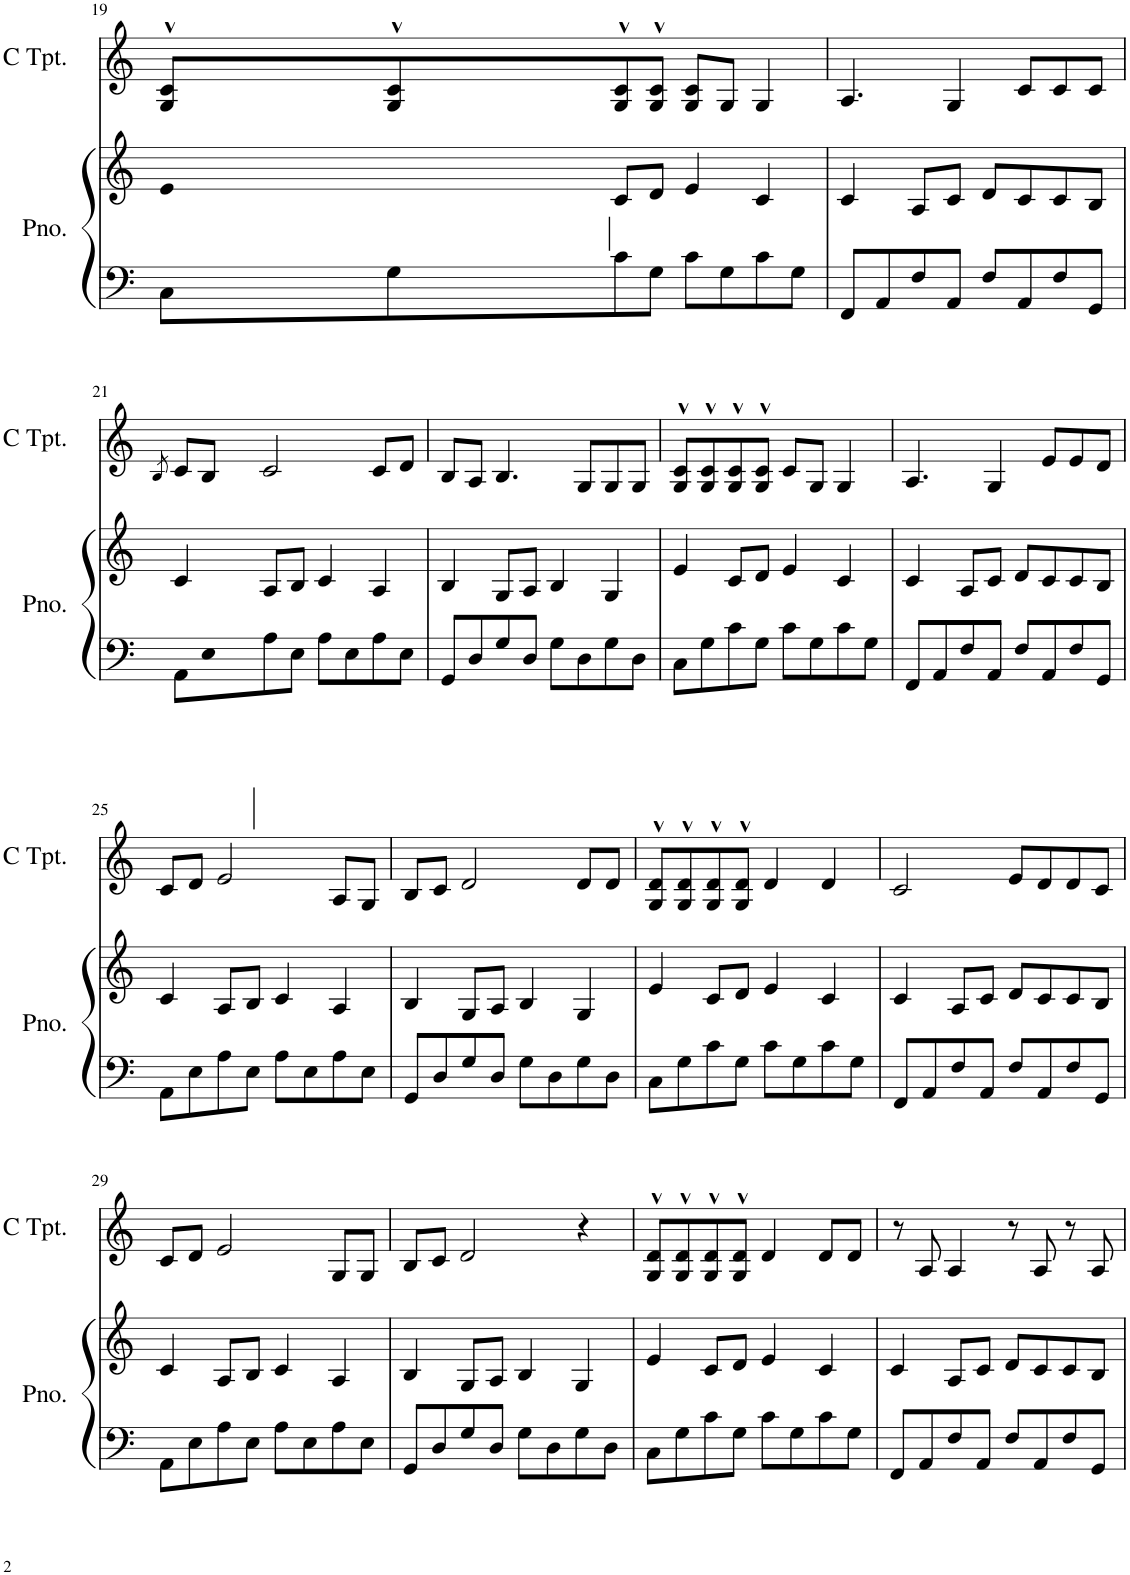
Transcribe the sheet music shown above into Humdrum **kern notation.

**kern	**kern	**kern
*part2	*part2	*part1
*staff3	*staff2	*staff1
*I"Piano	*	*I"C Trumpet
*I'Pno.	*	*I'C Tpt.
!!LO:PB:g=z
*clefF4	*clefG2	*clefG2
*k[]	*k[]	*k[]
*M4/4	*M4/4	*M4/4
=19	=19	=19
8C\L	4e/	8G/^^ 8c/^^L
8G\	.	8G/^^ 8c/^^
8c\	8c/L	8G/^^ 8c/^^
8G\J	8d/J	8G/^^ 8c/^^J
8c\L	4e/	8G/ 8c/L
8G\	.	8G/J
8c\	4c/	4G/
8G\J	.	.
=20	=20	=20
8FF/L	4c/	4.A/
8AA/	.	.
8F/	8A/L	.
8AA/J	8c/J	4G/
8F/L	8d/L	.
8AA/	8c/	8c/L
8F/	8c/	8c/
8GG/J	8B/J	8c/J
!!LO:LB:g=z
=21	=21	=21
.	.	8qB/
8AA\L	4c/	8c/L
8E\	.	8B/J
8A\	8A/L	2c/
8E\J	8B/J	.
8A\L	4c/	.
8E\	.	.
8A\	4A/	8c/L
8E\J	.	8d/J
=22	=22	=22
8GG/L	4B/	8B/L
8D/	.	8A/J
8G/	8G/L	4.B/
8D/J	8A/J	.
8G\L	4B/	.
8D\	.	8G/L
8G\	4G/	8G/
8D\J	.	8G/J
=23	=23	=23
8C\L	4e/	8G/^^ 8c/^^L
8G\	.	8G/^^ 8c/^^
8c\	8c/L	8G/^^ 8c/^^
8G\J	8d/J	8G/^^ 8c/^^J
8c\L	4e/	8c/L
8G\	.	8G/J
8c\	4c/	4G/
8G\J	.	.
=24	=24	=24
8FF/L	4c/	4.A/
8AA/	.	.
8F/	8A/L	.
8AA/J	8c/J	4G/
8F/L	8d/L	.
8AA/	8c/	8e/L
8F/	8c/	8e/
8GG/J	8B/J	8d/J
!!LO:LB:g=z
=25	=25	=25
8AA\L	4c/	8c/L
8E\	.	8d/J
8A\	8A/L	2e/
8E\J	8B/J	.
8A\L	4c/	.
8E\	.	.
8A\	4A/	8A/L
8E\J	.	8G/J
=26	=26	=26
8GG/L	4B/	8B/L
8D/	.	8c/J
8G/	8G/L	2d/
8D/J	8A/J	.
8G\L	4B/	.
8D\	.	.
8G\	4G/	8d/L
8D\J	.	8d/J
=27	=27	=27
8C\L	4e/	8G/^^ 8d/^^L
8G\	.	8G/^^ 8d/^^
8c\	8c/L	8G/^^ 8d/^^
8G\J	8d/J	8G/^^ 8d/^^J
8c\L	4e/	4d/
8G\	.	.
8c\	4c/	4d/
8G\J	.	.
=28	=28	=28
8FF/L	4c/	2c/
8AA/	.	.
8F/	8A/L	.
8AA/J	8c/J	.
8F/L	8d/L	8e/L
8AA/	8c/	8d/
8F/	8c/	8d/
8GG/J	8B/J	8c/J
!!LO:LB:g=z
=29	=29	=29
8AA\L	4c/	8c/L
8E\	.	8d/J
8A\	8A/L	2e/
8E\J	8B/J	.
8A\L	4c/	.
8E\	.	.
8A\	4A/	8G/L
8E\J	.	8G/J
=30	=30	=30
8GG/L	4B/	8B/L
8D/	.	8c/J
8G/	8G/L	2d/
8D/J	8A/J	.
8G\L	4B/	.
8D\	.	.
8G\	4G/	4r
8D\J	.	.
=31	=31	=31
8C\L	4e/	8G/^^ 8d/^^L
8G\	.	8G/^^ 8d/^^
8c\	8c/L	8G/^^ 8d/^^
8G\J	8d/J	8G/^^ 8d/^^J
8c\L	4e/	4d/
8G\	.	.
8c\	4c/	8d/L
8G\J	.	8d/J
=32	=32	=32
8FF/L	4c/	8r
8AA/	.	8A/
8F/	8A/L	4A/
8AA/J	8c/J	.
8F/L	8d/L	8r
8AA/	8c/	8A/
8F/	8c/	8r
8GG/J	8B/J	8A/
=	=	=
*-	*-	*-
